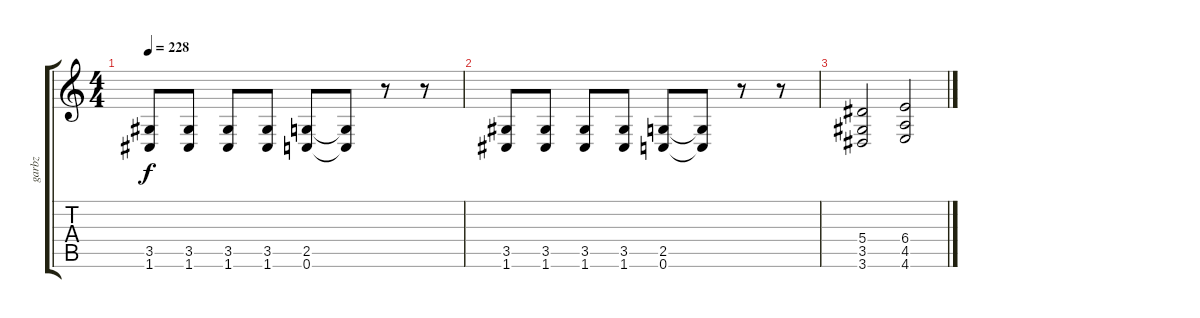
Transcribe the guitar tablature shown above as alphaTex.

\track ("garbz" "garbz") {instrument distortionguitar}
\staff {score tabs}
\tuning (C4 G3 Eb3 Bb2 F2 C2) {hide}
\ts (4 4)
\tempo 228
\clef g2
\ks c
(3.5 1.6).8{dy f} (3.5 1.6).8 (3.5 1.6).8 (3.5 1.6).8 (2.5 0.6).8 (2.5{t} 0.6{t}).8 r.8 r.8 |
(3.5 1.6).8 (3.5 1.6).8 (3.5 1.6).8 (3.5 1.6).8 (2.5 0.6).8 (2.5{t} 0.6{t}).8 r.8 r.8 |
(5.4 3.5 3.6).2 (6.4 4.5 4.6).2
